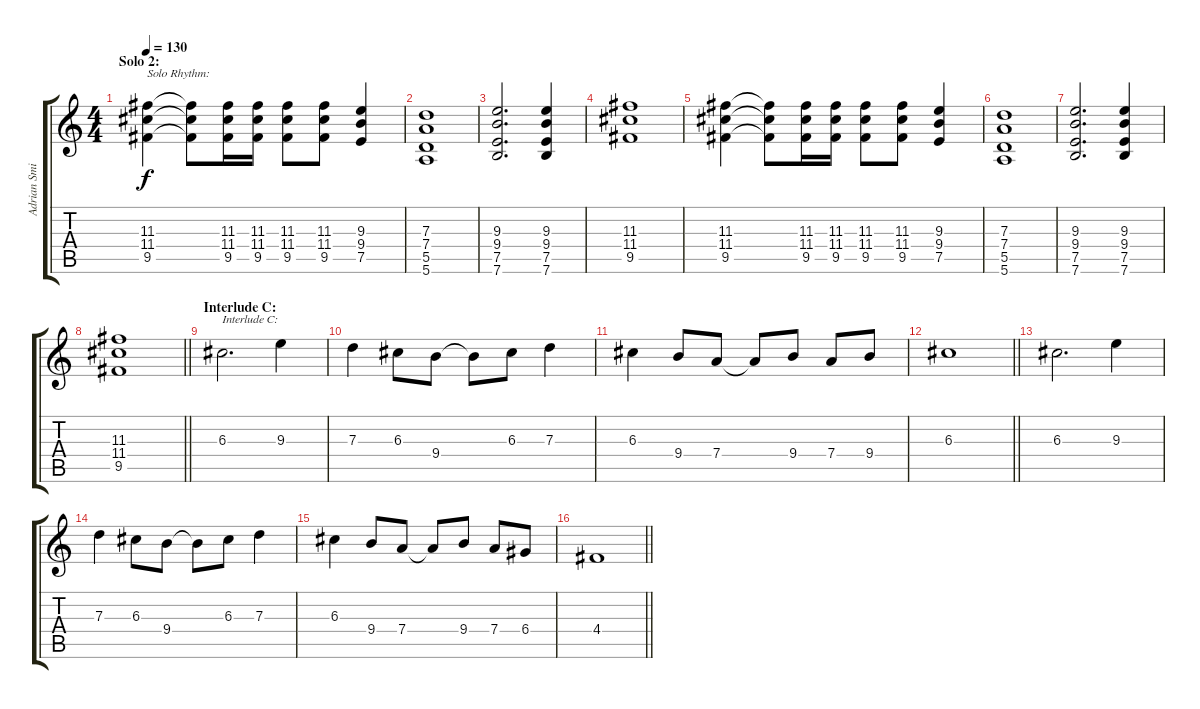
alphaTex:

\track ("Adrian Smith" "Adrian Smi") {instrument distortionguitar}
\staff {score tabs}
\tuning (E4 B3 G3 D3 A2 E2) {hide}
\ts (4 4)
\section ("" "Solo 2:")
\tempo 130
\clef g2
\ks c
(11.3 11.4 9.5).4{txt "Solo Rhythm:" dy f volume 10 instrument distortionguitar} (11.3{t} 11.4{t} 9.5{t}).8 (11.3 11.4 9.5).16 (11.3 11.4 9.5).16 (11.3 11.4 9.5).8 (11.3 11.4 9.5).8 (9.3 9.4 7.5).4 |
(7.3 7.4 5.5 5.6).1 |
(9.3 9.4 7.5 7.6).2{d} (9.3 9.4 7.5 7.6).4 |
(11.3 11.4 9.5).1 |
(11.3 11.4 9.5).4 (11.3{t} 11.4{t} 9.5{t}).8 (11.3 11.4 9.5).16 (11.3 11.4 9.5).16 (11.3 11.4 9.5).8 (11.3 11.4 9.5).8 (9.3 9.4 7.5).4 |
(7.3 7.4 5.5 5.6).1 |
(9.3 9.4 7.5 7.6).2{d} (9.3 9.4 7.5 7.6).4 |
\barLineRight lightlight
(11.3 11.4 9.5).1 |
\section ("" "Interlude C:")
6.3.2{d txt "Interlude C:" volume 16} 9.3.4 |
7.3.4 6.3.8 9.4.8 9.4{t}.8 6.3.8 7.3.4 |
6.3.4 9.4.8 7.4.8 7.4{t}.8 9.4.8 7.4.8 9.4.8 |
\barLineRight lightlight
6.3.1 |
6.3.2{d} 9.3.4 |
7.3.4 6.3.8 9.4.8 9.4{t}.8 6.3.8 7.3.4 |
6.3.4 9.4.8 7.4.8 7.4{t}.8 9.4.8 7.4.8 6.4.8 |
\barLineRight lightlight
4.4.1
